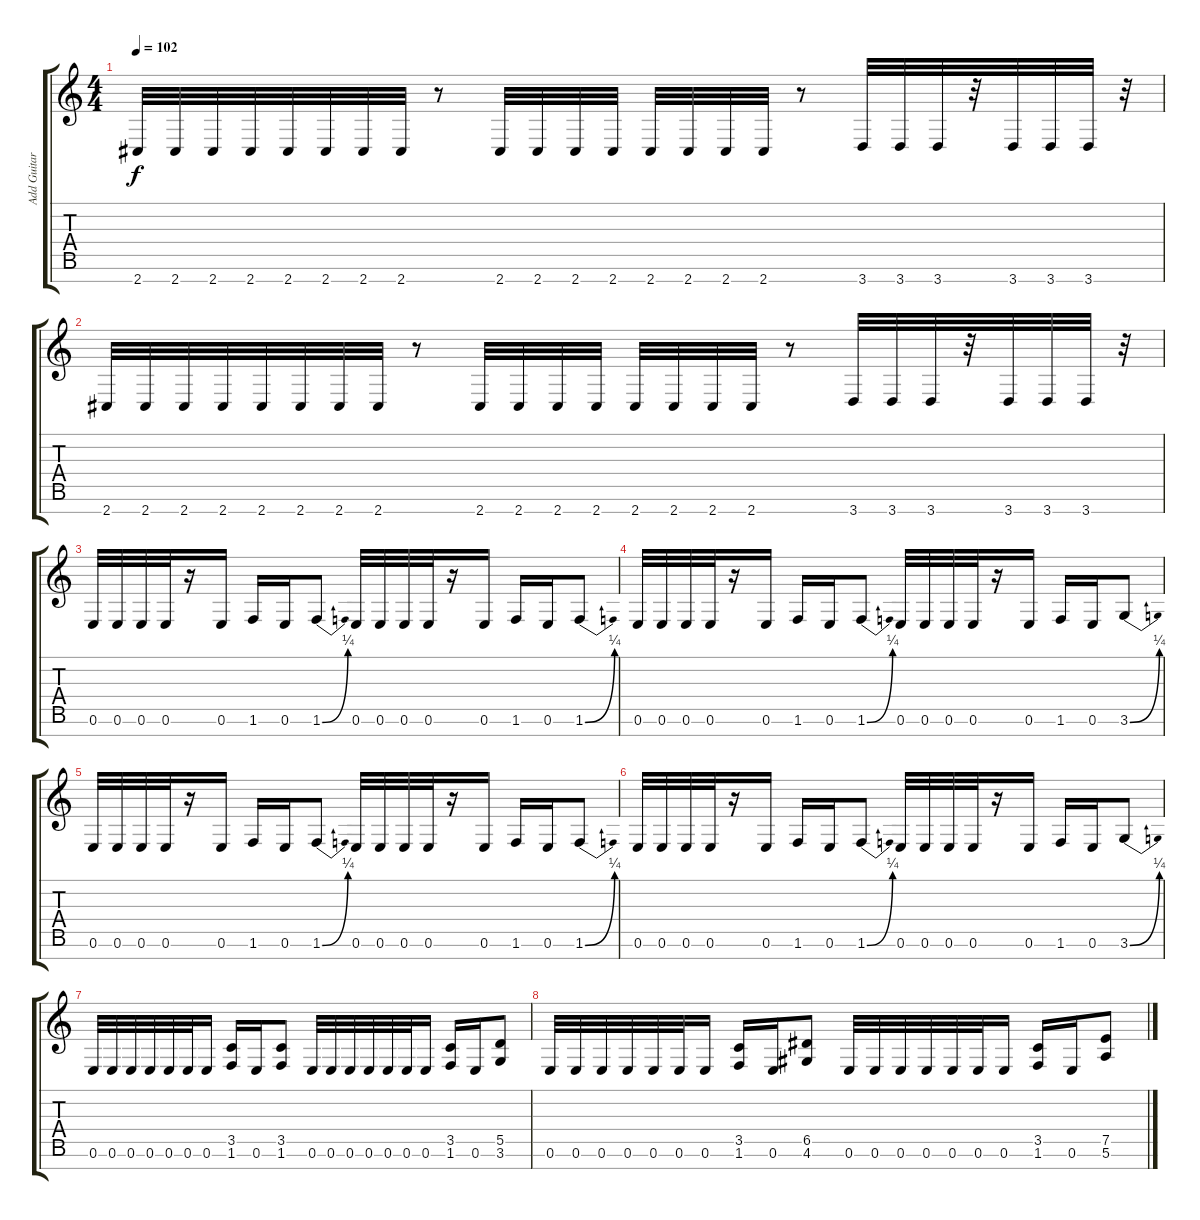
\track ("Add Guitar" "Add Guitar") {instrument distortionguitar}
\staff {score tabs}
\tuning (E4 B3 G3 D3 A2 E2 B1) {hide}
\ts (4 4)
\tempo 102
\clef g2
\ks c
2.7.32{dy f} 2.7.32 2.7.32 2.7.32 2.7.32 2.7.32 2.7.32 2.7.32 r.8 2.7.32 2.7.32 2.7.32 2.7.32 2.7.32 2.7.32 2.7.32 2.7.32 r.8 3.7.32 3.7.32 3.7.32 r.32 3.7.32 3.7.32 3.7.32 r.32 |
2.7.32 2.7.32 2.7.32 2.7.32 2.7.32 2.7.32 2.7.32 2.7.32 r.8 2.7.32 2.7.32 2.7.32 2.7.32 2.7.32 2.7.32 2.7.32 2.7.32 r.8 3.7.32 3.7.32 3.7.32 r.32 3.7.32 3.7.32 3.7.32 r.32 |
0.6.32 0.6.32 0.6.32 0.6.32 r.16 0.6.16 1.6.16 0.6.16 1.6{be (bend 0 0 60 1)}.8 0.6.32 0.6.32 0.6.32 0.6.32 r.16 0.6.16 1.6.16 0.6.16 1.6{be (bend 0 0 60 1)}.8 |
0.6.32 0.6.32 0.6.32 0.6.32 r.16 0.6.16 1.6.16 0.6.16 1.6{be (bend 0 0 60 1)}.8 0.6.32 0.6.32 0.6.32 0.6.32 r.16 0.6.16 1.6.16 0.6.16 3.6{be (bend 0 0 60 1)}.8 |
0.6.32 0.6.32 0.6.32 0.6.32 r.16 0.6.16 1.6.16 0.6.16 1.6{be (bend 0 0 60 1)}.8 0.6.32 0.6.32 0.6.32 0.6.32 r.16 0.6.16 1.6.16 0.6.16 1.6{be (bend 0 0 60 1)}.8 |
0.6.32 0.6.32 0.6.32 0.6.32 r.16 0.6.16 1.6.16 0.6.16 1.6{be (bend 0 0 60 1)}.8 0.6.32 0.6.32 0.6.32 0.6.32 r.16 0.6.16 1.6.16 0.6.16 3.6{be (bend 0 0 60 1)}.8 |
0.6.32 0.6.32 0.6.32 0.6.32 0.6.32 0.6.32 0.6.16 (3.5 1.6).16 0.6.16 (3.5 1.6).8 0.6.32 0.6.32 0.6.32 0.6.32 0.6.32 0.6.32 0.6.16 (3.5 1.6).16 0.6.16 (5.5 3.6).8 |
0.6.32 0.6.32 0.6.32 0.6.32 0.6.32 0.6.32 0.6.16 (3.5 1.6).16 0.6.16 (6.5 4.6).8 0.6.32 0.6.32 0.6.32 0.6.32 0.6.32 0.6.32 0.6.16 (3.5 1.6).16 0.6.16 (7.5 5.6).8
